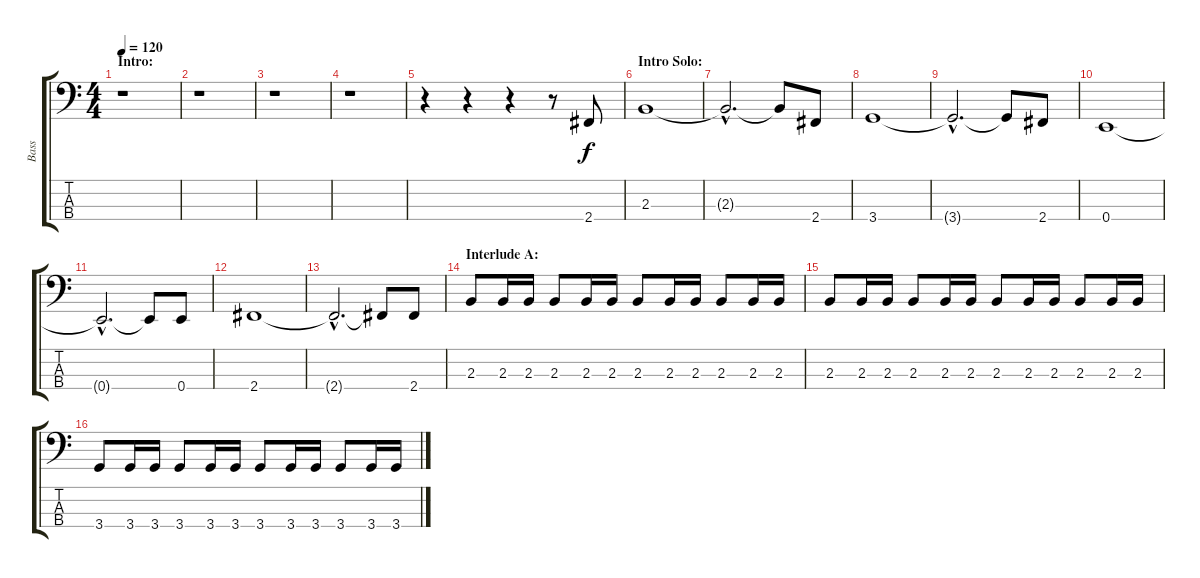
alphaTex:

\track ("Bass" "Bass") {instrument electricbasspick}
\staff {score tabs}
\tuning (G2 D2 A1 E1) {hide}
\ts (4 4)
\section ("" "Intro:")
\tempo 120
\clef f4
\ks c
r.1{dy f instrument electricbasspick} |
r.1 |
r.1 |
r.1 |
r.4 r.4 r.4 r.8 2.4.8 |
\section ("" "Intro Solo:")
2.3.1 |
2.3{hac t}.2{d} 2.3{t}.8 2.4.8 |
3.4.1 |
3.4{hac t}.2{d} 3.4{t}.8 2.4.8 |
0.4.1 |
0.4{hac t}.2{d} 0.4{t}.8 0.4.8 |
2.4.1 |
2.4{hac t}.2{d} 2.4{t}.8 2.4.8 |
\section ("" "Interlude A:")
2.3.8 2.3.16 2.3.16 2.3.8 2.3.16 2.3.16 2.3.8 2.3.16 2.3.16 2.3.8 2.3.16 2.3.16 |
2.3.8 2.3.16 2.3.16 2.3.8 2.3.16 2.3.16 2.3.8 2.3.16 2.3.16 2.3.8 2.3.16 2.3.16 |
3.4.8 3.4.16 3.4.16 3.4.8 3.4.16 3.4.16 3.4.8 3.4.16 3.4.16 3.4.8 3.4.16 3.4.16
